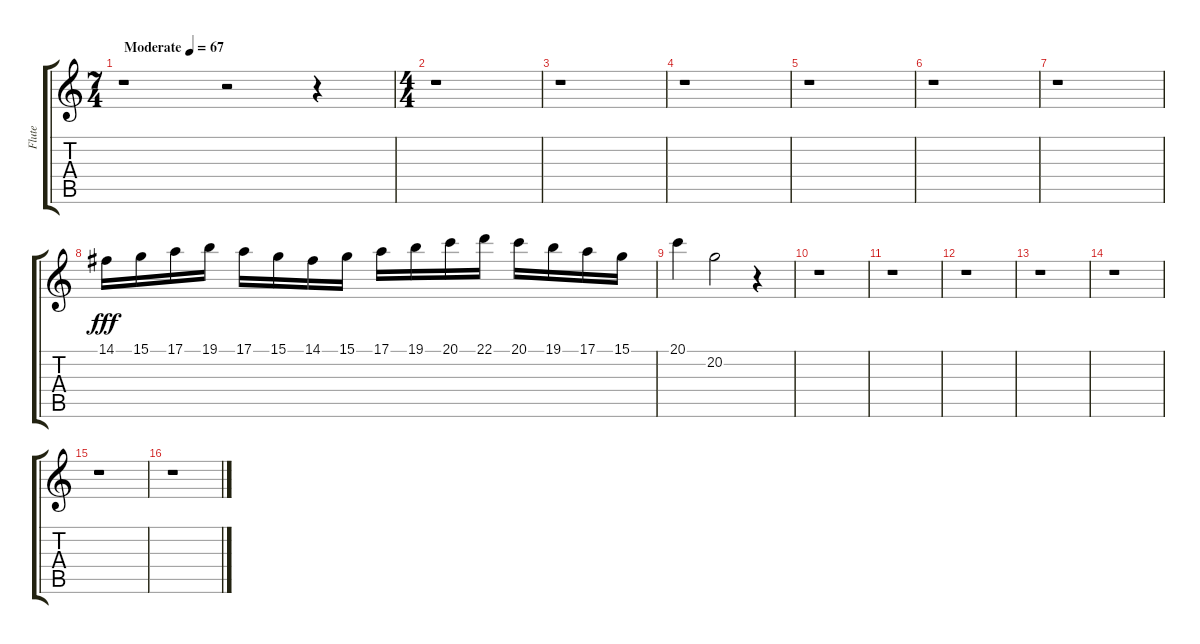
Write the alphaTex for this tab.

\track ("Flute" "Flute") {instrument flute}
\staff {score tabs}
\tuning (E4 B3 G3 D3 A2 E2) {hide}
\ts (7 4)
\tempo (67 "Moderate")
\clef g2
\ks c
r.1{dy fff instrument flute} r.2 r.4 |
\ts (4 4)
r.1 |
r.1 |
r.1 |
r.1 |
r.1 |
r.1 |
14.1.16 15.1.16 17.1.16 19.1.16 17.1.16 15.1.16 14.1.16 15.1.16 17.1.16 19.1.16 20.1.16 22.1.16 20.1.16 19.1.16 17.1.16 15.1.16 |
20.1.4 20.2.2 r.4 |
r.1 |
r.1 |
r.1 |
r.1 |
r.1 |
r.1 |
r.1
